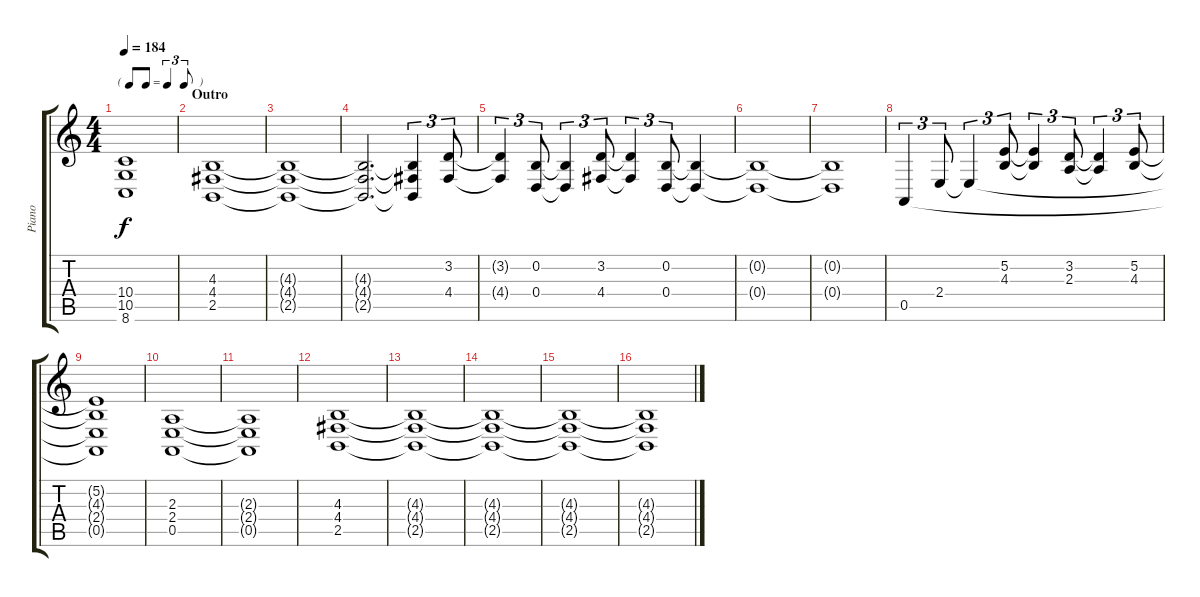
\track ("Piano" "Piano") {instrument acousticgrandpiano}
\staff {score tabs}
\tuning (E4 B3 G3 D3 A2 E2) {hide}
\ts (4 4)
\tf triplet8th
\tempo 184
\clef g2
\ks c
(10.4{t} 10.5{t} 8.6{t}).1{dy f} |
\section ("" "Outro")
(4.3 4.4 2.5).1 |
(4.3{t} 4.4{t} 2.5{t}).1 |
(4.3{t} 4.4{t} 2.5{t}).2{d} (4.3{t} 4.4{t} 2.5{t}).4{tu (3 2)} (3.2 4.4).8{tu (3 2)} |
(3.2{t} 4.4{t}).4{tu (3 2)} (0.2 0.4).8{tu (3 2)} (0.2{t} 0.4{t}).4{tu (3 2)} (3.2 4.4).8{tu (3 2)} (3.2{t} 4.4{t}).4{tu (3 2)} (0.2 0.4).8{tu (3 2)} (0.2{t} 0.4{t}).4 |
(0.2{t} 0.4{t}).1 |
(0.2{t} 0.4{t}).1 |
0.5.4{tu (3 2)} 2.4.8{tu (3 2)} 2.4{t}.4{tu (3 2)} (5.2 4.3).8{tu (3 2)} (5.2{t} 4.3{t}).4{tu (3 2)} (3.2 2.3).8{tu (3 2)} (3.2{t} 2.3{t}).4{tu (3 2)} (5.2 4.3).8{tu (3 2)} |
(5.2{t} 4.3{t} 2.4{t} 0.5{t}).1 |
(2.3 2.4 0.5).1 |
(2.3{t} 2.4{t} 0.5{t}).1 |
(4.3 4.4 2.5).1 |
(4.3{t} 4.4{t} 2.5{t}).1 |
(4.3{t} 4.4{t} 2.5{t}).1 |
(4.3{t} 4.4{t} 2.5{t}).1 |
(4.3{t} 4.4{t} 2.5{t}).1
